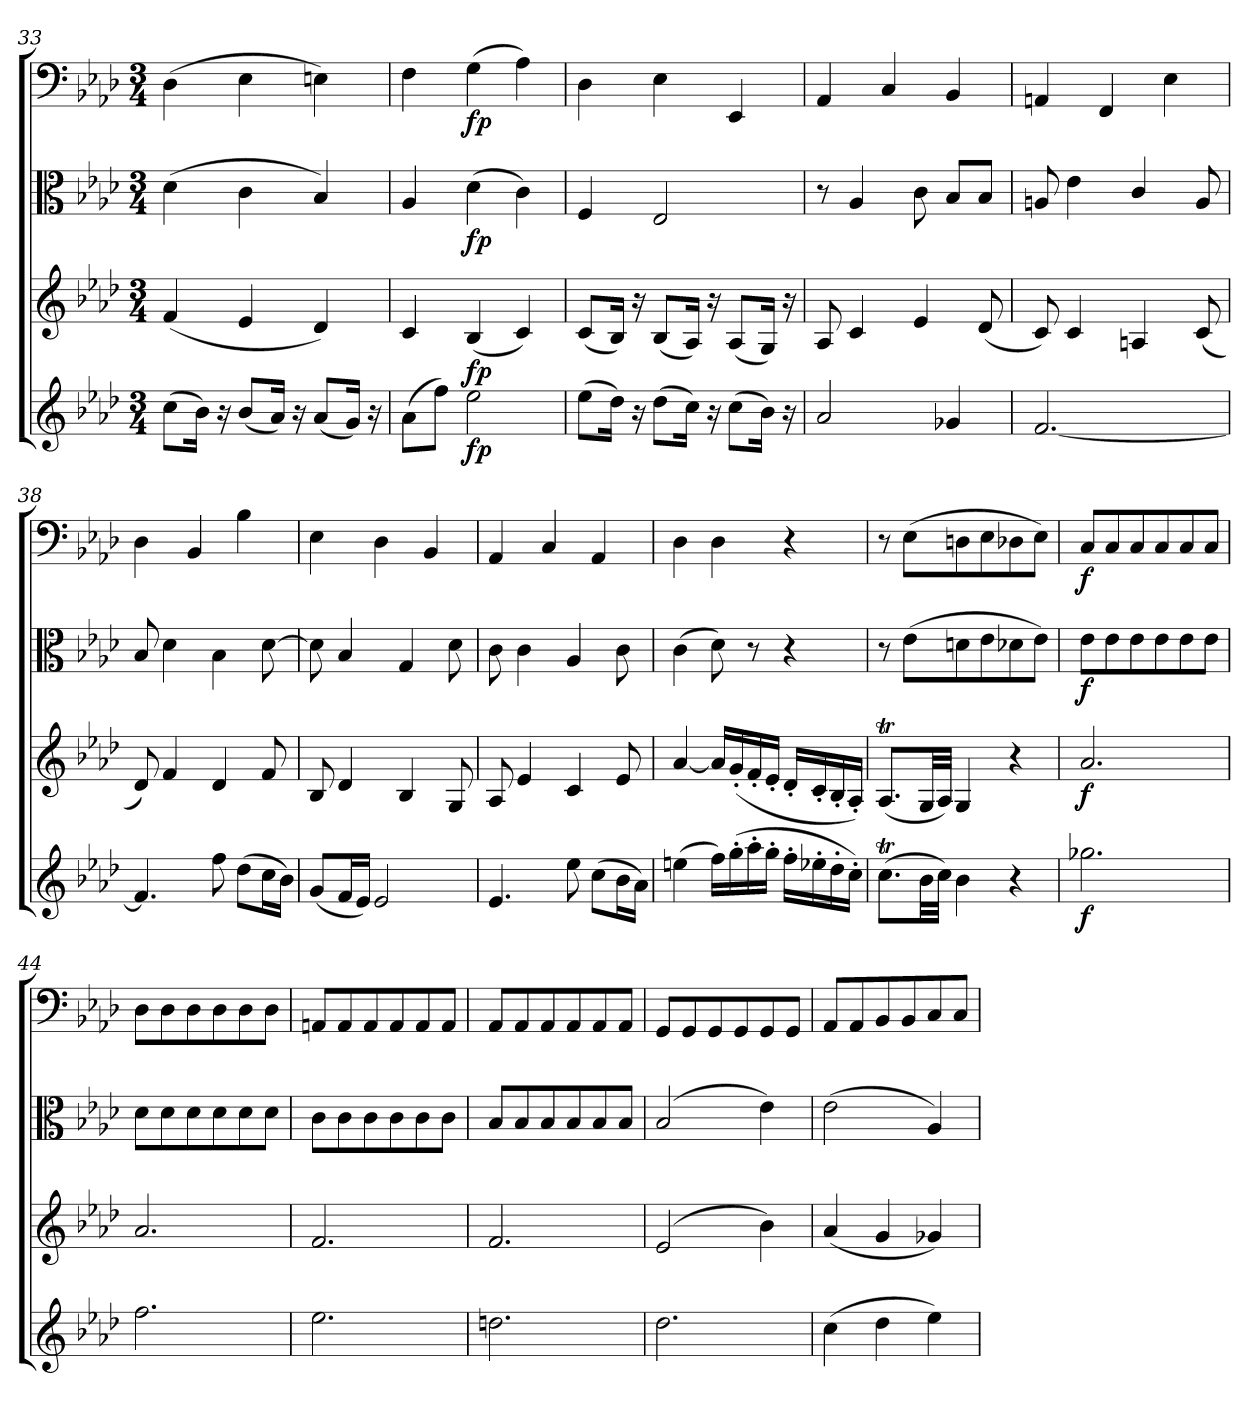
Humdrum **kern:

**kern	**dynam	**kern	**dynam	**kern	**dynam	**kern	**dynam
*part4	*part4	*part3	*part3	*part2	*part2	*part1	*part1
*staff4	*staff4	*staff3	*staff3	*staff2	*staff2	*staff1	*staff1
*clefG2	*	*clefG2	*	*clefC3	*	*clefF4	*
*k[b-e-a-d-]	*	*k[b-e-a-d-]	*	*k[b-e-a-d-]	*	*k[b-e-a-d-]	*
*A-:	*	*A-:	*	*A-:	*	*A-:	*
*M3/4	*	*M3/4	*	*M3/4	*	*M3/4	*
=33	=33	=33	=33	=33	=33	=33	=33
(8cc\L	.	(4f/	.	(4d-\	.	(4D-\	.
16b-\Jk)	.	.	.	.	.	.	.
16r	.	.	.	.	.	.	.
(8b-/L	.	4e-/	.	4c\	.	4E-\	.
16a-/Jk)	.	.	.	.	.	.	.
16r	.	.	.	.	.	.	.
(8a-/L	.	4d-/)	.	4B-/)	.	4En\)	.
16g/Jk)	.	.	.	.	.	.	.
16r	.	.	.	.	.	.	.
=34	=34	=34	=34	=34	=34	=34	=34
(8a-\L	.	4c/	.	4A-/	.	4F\	.
8ff\J)	.	.	.	.	.	.	.
2ee-\	fp	(4B-/	fp	(4d-\	fp	(4G\	fp
.	.	4c/)	.	4c\)	.	4A-\)	.
=35	=35	=35	=35	=35	=35	=35	=35
(8ee-\L	.	(8c/L	.	4F/	.	4D-\	.
16dd-\Jk)	.	16B-/Jk)	.	.	.	.	.
16r	.	16r	.	.	.	.	.
(8dd-\L	.	(8B-/L	.	2E-/	.	4E-\	.
16cc\Jk)	.	16A-/Jk)	.	.	.	.	.
16r	.	16r	.	.	.	.	.
(8cc\L	.	(8A-/L	.	.	.	4EE-/	.
16b-\Jk)	.	16G/Jk)	.	.	.	.	.
16r	.	16r	.	.	.	.	.
=36	=36	=36	=36	=36	=36	=36	=36
2a-/	.	8A-/	.	8r	.	4AA-/	.
.	.	4c/	.	4A-/	.	.	.
.	.	.	.	.	.	4C/	.
.	.	4e-/	.	8c\	.	.	.
4g-X/	.	.	.	8B-/L	.	4BB-/	.
.	.	(8d-/	.	8B-/J	.	.	.
=37	=37	=37	=37	=37	=37	=37	=37
[2.f/	.	8c/)	.	8An/	.	4AAn/	.
.	.	4c/	.	4e-\	.	.	.
.	.	.	.	.	.	4FF/	.
.	.	4An/	.	4c/	.	.	.
.	.	.	.	.	.	4E-\	.
.	.	(8c/	.	8A/	.	.	.
=38	=38	=38	=38	=38	=38	=38	=38
4.f/]	.	8d-/)	.	8B-/	.	4D-\	.
.	.	4f/	.	4d-\	.	.	.
.	.	.	.	.	.	4BB-/	.
8ff\	.	4d-/	.	4B-\	.	.	.
(8dd-\L	.	.	.	.	.	4B-\	.
16cc\L	.	8f/	.	[8d-\	.	.	.
16b-\JJ)	.	.	.	.	.	.	.
=39	=39	=39	=39	=39	=39	=39	=39
(8g/L	.	8B-/	.	8d-\]	.	4E-\	.
16f/L	.	4d-/	.	4B-/	.	.	.
16e-/JJ)	.	.	.	.	.	.	.
2e-/	.	.	.	.	.	4D-\	.
.	.	4B-/	.	4G/	.	.	.
.	.	.	.	.	.	4BB-/	.
.	.	8G/	.	8d-\	.	.	.
=40	=40	=40	=40	=40	=40	=40	=40
4.e-/	.	8A-/	.	8c\	.	4AA-/	.
.	.	4e-/	.	4c\	.	.	.
.	.	.	.	.	.	4C/	.
8ee-\	.	4c/	.	4A-/	.	.	.
(8cc\L	.	.	.	.	.	4AA-/	.
16b-\L	.	8e-/	.	8c\	.	.	.
16a-\JJ)	.	.	.	.	.	.	.
=41	=41	=41	=41	=41	=41	=41	=41
(4een\	.	[4a-/	.	(4c\	.	4D-\	.
16ff\LL)	.	16a-/LL]	.	8d-\)	.	4D-\	.
(16gg'\	.	(16g'/	.	.	.	.	.
16aa-'\	.	16f'/	.	8r	.	.	.
16gg'\JJ	.	16e-'/JJ	.	.	.	.	.
16ff'\LL	.	16d-'/LL	.	4r	.	4r	.
16ee-X'\	.	16c'/	.	.	.	.	.
16dd-'\	.	16B-'/	.	.	.	.	.
16cc'\JJ)	.	16A-'/JJ)	.	.	.	.	.
=42	=42	=42	=42	=42	=42	=42	=42
(8.cct\L	.	(8.A-T/L	.	8r	.	8r	.
.	.	.	.	(8e-\L	.	(8E-\L	.
32b-\LL	.	32G/LL	.	.	.	.	.
32cc\JJJ)	.	32A-/JJJ)	.	.	.	.	.
4b-\	.	4G/	.	8dn\	.	8Dn\	.
.	.	.	.	8e-\	.	8E-\	.
4r	.	4r	.	8d-X\	.	8D-X\	.
.	.	.	.	8e-\J)	.	8E-\J)	.
=43	=43	=43	=43	=43	=43	=43	=43
2.gg-X\	f	2.a-/	f	8e-\L	f	8C/L	f
.	.	.	.	8e-\	.	8C/	.
.	.	.	.	8e-\	.	8C/	.
.	.	.	.	8e-\	.	8C/	.
.	.	.	.	8e-\	.	8C/	.
.	.	.	.	8e-\J	.	8C/J	.
=44	=44	=44	=44	=44	=44	=44	=44
2.ff\	.	2.a-/	.	8d-\L	.	8D-\L	.
.	.	.	.	8d-\	.	8D-\	.
.	.	.	.	8d-\	.	8D-\	.
.	.	.	.	8d-\	.	8D-\	.
.	.	.	.	8d-\	.	8D-\	.
.	.	.	.	8d-\J	.	8D-\J	.
=45	=45	=45	=45	=45	=45	=45	=45
2.ee-\	.	2.f/	.	8c\L	.	8AAn/L	.
.	.	.	.	8c\	.	8AA/	.
.	.	.	.	8c\	.	8AA/	.
.	.	.	.	8c\	.	8AA/	.
.	.	.	.	8c\	.	8AA/	.
.	.	.	.	8c\J	.	8AA/J	.
=46	=46	=46	=46	=46	=46	=46	=46
2.ddn\	.	2.f/	.	8B-/L	.	8AA-/L	.
.	.	.	.	8B-/	.	8AA-/	.
.	.	.	.	8B-/	.	8AA-/	.
.	.	.	.	8B-/	.	8AA-/	.
.	.	.	.	8B-/	.	8AA-/	.
.	.	.	.	8B-/J	.	8AA-/J	.
=47	=47	=47	=47	=47	=47	=47	=47
2.dd-\	.	(2e-/	.	(2B-/	.	8GG/L	.
.	.	.	.	.	.	8GG/	.
.	.	.	.	.	.	8GG/	.
.	.	.	.	.	.	8GG/	.
.	.	4b-\)	.	4e-\)	.	8GG/	.
.	.	.	.	.	.	8GG/J	.
=48	=48	=48	=48	=48	=48	=48	=48
(4cc\	.	(4a-/	.	(2e-\	.	8AA-/L	.
.	.	.	.	.	.	8AA-/	.
4dd-\	.	4g/	.	.	.	8BB-/	.
.	.	.	.	.	.	8BB-/	.
4ee-\)	.	4g-X/)	.	4A-/)	.	8C/	.
.	.	.	.	.	.	8C/J	.
=	=	=	=	=	=	=	=
*-	*-	*-	*-	*-	*-	*-	*-
